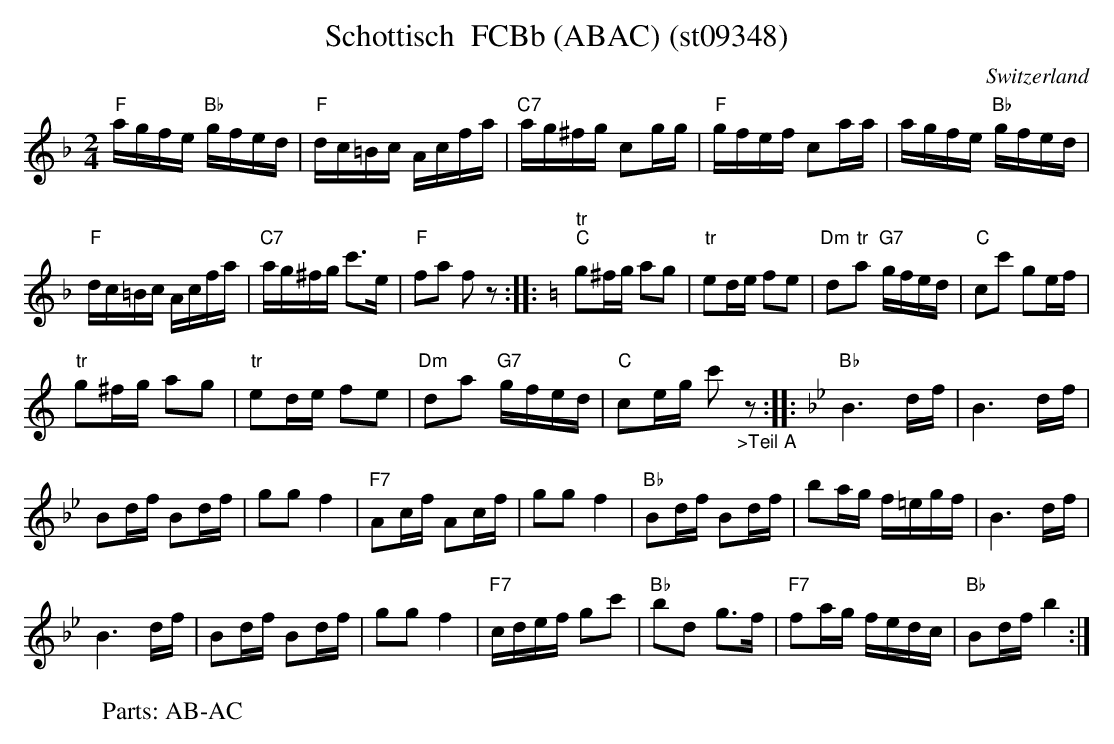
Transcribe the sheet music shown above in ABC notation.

X:1
T:Schottisch  FCBb (ABAC) (st09348)
M:2/4
L:1/16
O:Switzerland
K:F major
"F"agfe "Bb"gfed | "F"dc=Bc Acfa | "C7"ag^fg c2gg | "F"gfef c2aa | agfe "Bb"gfed |
 "F"dc=Bc Acfa | "C7"ag^fg c'3e | "F"f2a2 f2z2 :: [K:C] "tr""C"g2^fg a2g2 | "tr"e2de f2e2 | "Dm"d2"tr"a2 "G7"gfed | "C"c2c'2 g2ef |
"tr"g2^fg a2g2 | "tr"e2de f2e2 | "Dm"d2a2 "G7"gfed | "C"c2eg c'2"_>Teil A"z2 :: [K:Bb] "Bb"B6df | B6df |
B2df B2df | g2g2f4 | "F7"A2cf A2cf | g2g2f4 | "Bb"B2df B2df | b2ag f=egf | B6df |
B6df | B2df B2df | g2g2f4 | "F7"cdef g2c'2 | "Bb"b2d2 g3f | "F7"f2ag fedc | "Bb"B2dfb4 :|
W: Parts: AB-AC
